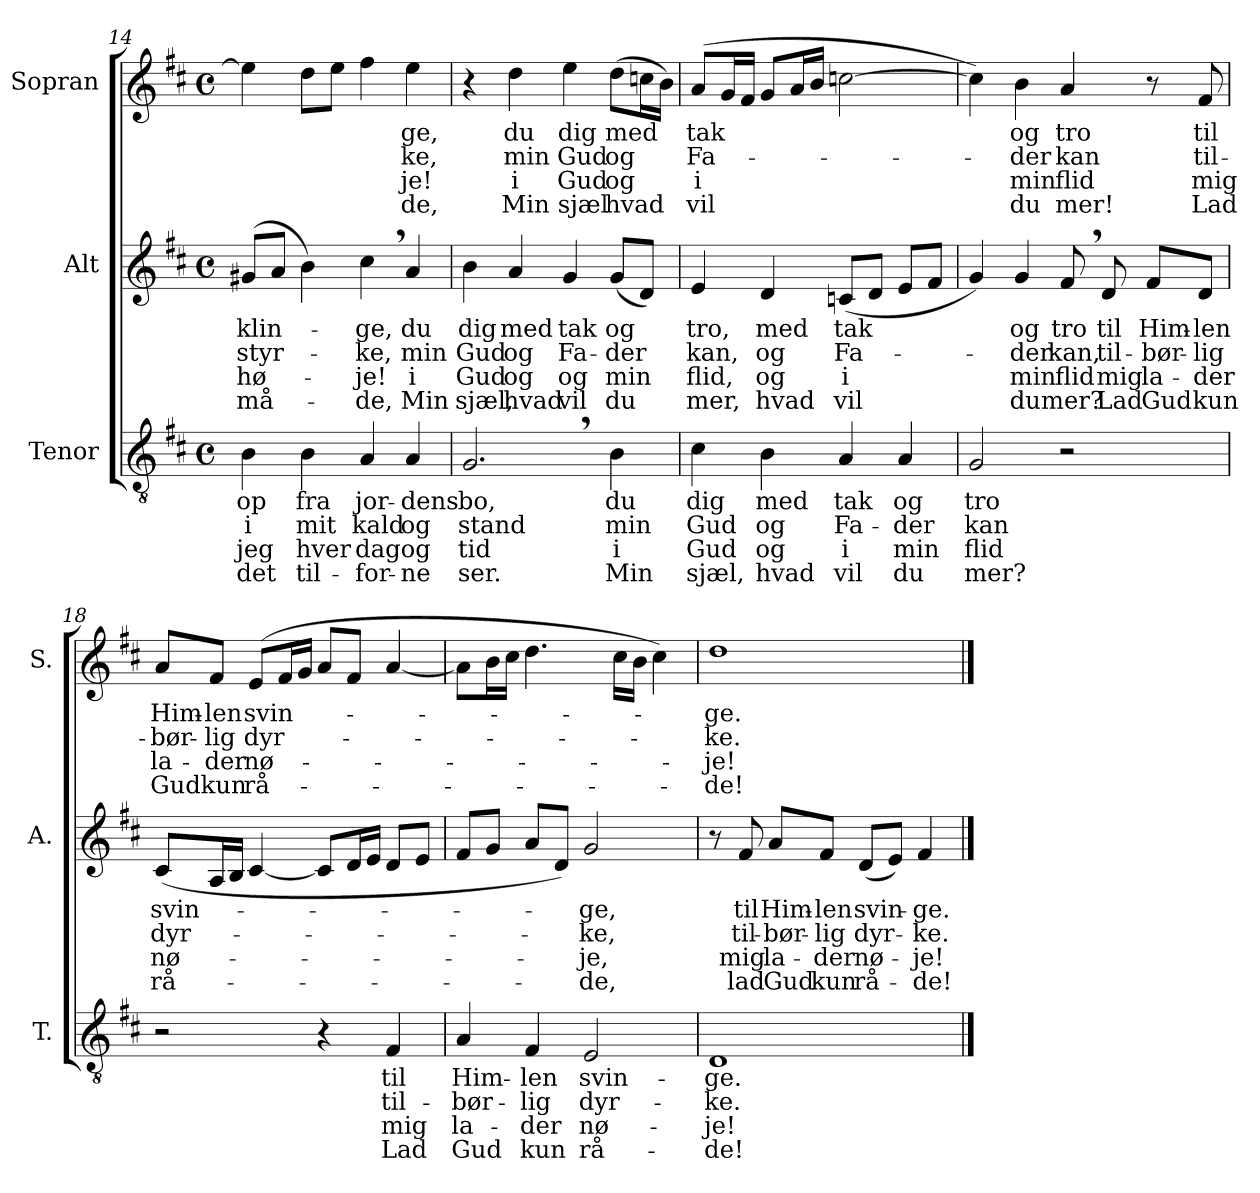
**kern	**text	**text	**text	**text	**kern	**text	**text	**text	**text	**kern	**text	**text	**text	**text
*part3	*part3	*part3	*part3	*part3	*part2	*part2	*part2	*part2	*part2	*part1	*part1	*part1	*part1	*part1
*staff3	*staff3	*staff3	*staff3	*staff3	*staff2	*staff2	*staff2	*staff2	*staff2	*staff1	*staff1	*staff1	*staff1	*staff1
*I"Tenor	*	*	*	*	*I"Alt	*	*	*	*	*I"Sopran	*	*	*	*
*I'T.	*	*	*	*	*I'A.	*	*	*	*	*I'S.	*	*	*	*
!!LO:PB:g=z
*clefGv2	*	*	*	*	*clefG2	*	*	*	*	*clefG2	*	*	*	*
*k[f#c#]	*	*	*	*	*k[f#c#]	*	*	*	*	*k[f#c#]	*	*	*	*
*M4/4	*	*	*	*	*M4/4	*	*	*	*	*M4/4	*	*	*	*
*met(c)	*	*	*	*	*met(c)	*	*	*	*	*met(c)	*	*	*	*
=14	=14	=14	=14	=14	=14	=14	=14	=14	=14	=14	=14	=14	=14	=14
!	!LO:LY:b	!LO:LY:b	!LO:LY:b	!LO:LY:b	!	!LO:LY:b	!LO:LY:b	!LO:LY:b	!LO:LY:b	!	!	!	!	!
4B\	op	i	jeg	det	(<8g#X/L	klin-	styr-	hø-	må-	4ee\]	.	.	.	.
.	.	.	.	.	8a/J	.	.	.	.	.	.	.	.	.
!	!LO:LY:b	!LO:LY:b	!LO:LY:b	!LO:LY:b	!	!	!	!	!	!	!	!	!	!
4B\	fra	mit	hver	til-	4b\)	.	.	.	.	8dd\L	.	.	.	.
.	.	.	.	.	.	.	.	.	.	8ee\J	.	.	.	.
!	!LO:LY:b	!LO:LY:b	!LO:LY:b	!LO:LY:b	!	!LO:LY:b	!LO:LY:b	!LO:LY:b	!LO:LY:b	!	!	!	!	!
4A/	jor-	kald	dag	-for-	4cc#,\	-ge,	-ke,	-je!	-de,	4ff#\	.	.	.	.
!	!LO:LY:b	!LO:LY:b	!LO:LY:b	!LO:LY:b	!	!LO:LY:b	!LO:LY:b	!LO:LY:b	!LO:LY:b	!	!LO:LY:b	!LO:LY:b	!LO:LY:b	!LO:LY:b
4A/	-dens	og	og	-ne	4a/	du	min	i	Min	4ee\	-ge,	-ke,	-je!	de,
=15	=15	=15	=15	=15	=15	=15	=15	=15	=15	=15	=15	=15	=15	=15
!	!LO:LY:b	!LO:LY:b	!LO:LY:b	!LO:LY:b	!	!LO:LY:b	!LO:LY:b	!LO:LY:b	!LO:LY:b	!	!	!	!	!
2.G,/	bo,	stand	tid	ser.	4b\	dig	Gud	Gud	sjæl,	4r	.	.	.	.
!	!	!	!	!	!	!LO:LY:b	!LO:LY:b	!LO:LY:b	!LO:LY:b	!	!LO:LY:b	!LO:LY:b	!LO:LY:b	!LO:LY:b
.	.	.	.	.	4a/	med	og	og	hvad	4dd\	du	min	i	Min
!	!	!	!	!	!	!LO:LY:b	!LO:LY:b	!LO:LY:b	!LO:LY:b	!	!LO:LY:b	!LO:LY:b	!LO:LY:b	!LO:LY:b
.	.	.	.	.	4g/	tak	Fa-	og	vil	4ee\	dig	Gud	Gud	sjæl
!	!LO:LY:b	!LO:LY:b	!LO:LY:b	!LO:LY:b	!	!LO:LY:b	!LO:LY:b	!LO:LY:b	!LO:LY:b	!	!LO:LY:b	!LO:LY:b	!LO:LY:b	!LO:LY:b
4B\	du	min	i	Min	(<8g/L	og	-der	min	du	(>8dd\L	med	og	og	hvad
.	.	.	.	.	8d/J)	.	.	.	.	16ccn\L	.	.	.	.
.	.	.	.	.	.	.	.	.	.	16b\JJ)	.	.	.	.
=16	=16	=16	=16	=16	=16	=16	=16	=16	=16	=16	=16	=16	=16	=16
!	!LO:LY:b	!LO:LY:b	!LO:LY:b	!LO:LY:b	!	!LO:LY:b	!LO:LY:b	!LO:LY:b	!LO:LY:b	!	!LO:LY:b	!LO:LY:b	!LO:LY:b	!LO:LY:b
4c#\	dig	Gud	Gud	sjæl,	4e/	tro,	kan,	flid,	mer,	(>8a/L	tak	Fa-	i	vil
.	.	.	.	.	.	.	.	.	.	16g/L	.	.	.	.
.	.	.	.	.	.	.	.	.	.	16f#/JJ	.	.	.	.
!	!LO:LY:b	!LO:LY:b	!LO:LY:b	!LO:LY:b	!	!LO:LY:b	!LO:LY:b	!LO:LY:b	!LO:LY:b	!	!	!	!	!
4B\	med	og	og	hvad	4d/	med	og	og	hvad	8g/L	.	.	.	.
.	.	.	.	.	.	.	.	.	.	16a/L	.	.	.	.
.	.	.	.	.	.	.	.	.	.	16b/JJ	.	.	.	.
!	!LO:LY:b	!LO:LY:b	!LO:LY:b	!LO:LY:b	!	!LO:LY:b	!LO:LY:b	!LO:LY:b	!LO:LY:b	!	!	!	!	!
4A/	tak	Fa-	i	vil	(<8cn/L	tak	Fa-	i	vil	[2ccn\	.	.	.	.
.	.	.	.	.	8d/J	.	.	.	.	.	.	.	.	.
!	!LO:LY:b	!LO:LY:b	!LO:LY:b	!LO:LY:b	!	!	!	!	!	!	!	!	!	!
4A/	og	-der	min	du	8e/L	.	.	.	.	.	.	.	.	.
.	.	.	.	.	8f#/J	.	.	.	.	.	.	.	.	.
=17	=17	=17	=17	=17	=17	=17	=17	=17	=17	=17	=17	=17	=17	=17
!	!LO:LY:b	!LO:LY:b	!LO:LY:b	!LO:LY:b	!	!	!	!	!	!	!	!	!	!
2G/	tro	kan	flid	mer?	4g/)	.	.	.	.	4cc\])	.	.	.	.
!	!	!	!	!	!	!LO:LY:b	!LO:LY:b	!LO:LY:b	!LO:LY:b	!	!LO:LY:b	!LO:LY:b	!LO:LY:b	!LO:LY:b
.	.	.	.	.	4g/	og	-der	min	du	4b\	og	-der	min	du
!	!	!	!	!	!	!LO:LY:b	!LO:LY:b	!LO:LY:b	!LO:LY:b	!	!LO:LY:b	!LO:LY:b	!LO:LY:b	!LO:LY:b
2r	.	.	.	.	8f#,/	tro	kan,	flid	mer?	4a/	tro	kan	flid	mer!
!	!	!	!	!	!	!LO:LY:b	!LO:LY:b	!LO:LY:b	!LO:LY:b	!	!	!	!	!
.	.	.	.	.	8d/	til	til-	mig	Lad	.	.	.	.	.
!	!	!	!	!	!	!LO:LY:b	!LO:LY:b	!LO:LY:b	!LO:LY:b	!	!	!	!	!
.	.	.	.	.	8f#/L	Him-	-bør-	la-	Gud	8r	.	.	.	.
!	!	!	!	!	!	!LO:LY:b	!LO:LY:b	!LO:LY:b	!LO:LY:b	!	!LO:LY:b	!LO:LY:b	!LO:LY:b	!LO:LY:b
.	.	.	.	.	8d/J	-len	-lig	-der	kun	8f#/	til	til-	mig	Lad
!!LO:LB:g=z
=18	=18	=18	=18	=18	=18	=18	=18	=18	=18	=18	=18	=18	=18	=18
!	!	!	!	!	!	!LO:LY:b	!LO:LY:b	!LO:LY:b	!LO:LY:b	!	!LO:LY:b	!LO:LY:b	!LO:LY:b	!LO:LY:b
2r	.	.	.	.	(>8c#/L	svin-	dyr-	nø-	rå-	8a/L	Him-	-bør-	la-	Gud
!	!	!	!	!	!	!	!	!	!	!	!LO:LY:b	!LO:LY:b	!LO:LY:b	!LO:LY:b
.	.	.	.	.	16A/L	.	.	.	.	8f#/J	-len	-lig	-der	kun
.	.	.	.	.	16B/JJ	.	.	.	.	.	.	.	.	.
!	!	!	!	!	!	!	!	!	!	!	!LO:LY:b	!LO:LY:b	!LO:LY:b	!LO:LY:b
.	.	.	.	.	[4c#/	.	.	.	.	(>8e/L	svin-	dyr-	nø-	rå-
.	.	.	.	.	.	.	.	.	.	16f#/L	.	.	.	.
.	.	.	.	.	.	.	.	.	.	16g/JJ	.	.	.	.
4r	.	.	.	.	8c#/L]	.	.	.	.	8a/L	.	.	.	.
.	.	.	.	.	16d/L	.	.	.	.	8f#/J	.	.	.	.
.	.	.	.	.	16e/JJ	.	.	.	.	.	.	.	.	.
!	!LO:LY:b	!LO:LY:b	!LO:LY:b	!LO:LY:b	!	!	!	!	!	!	!	!	!	!
4F#/	til	til-	mig	Lad	8d/L	.	.	.	.	[4a/	.	.	.	.
.	.	.	.	.	8e/J	.	.	.	.	.	.	.	.	.
=19	=19	=19	=19	=19	=19	=19	=19	=19	=19	=19	=19	=19	=19	=19
!	!LO:LY:b	!LO:LY:b	!LO:LY:b	!LO:LY:b	!	!	!	!	!	!	!	!	!	!
4A/	Him-	-bør-	la-	Gud	8f#/L	.	.	.	.	8a\L]	.	.	.	.
.	.	.	.	.	8g/J	.	.	.	.	16b\L	.	.	.	.
.	.	.	.	.	.	.	.	.	.	16cc#\JJ	.	.	.	.
!	!LO:LY:b	!LO:LY:b	!LO:LY:b	!LO:LY:b	!	!	!	!	!	!	!	!	!	!
4F#/	-len	-lig	-der	kun	8a/L	.	.	.	.	4.dd\	.	.	.	.
.	.	.	.	.	8d/J)	.	.	.	.	.	.	.	.	.
!	!LO:LY:b	!LO:LY:b	!LO:LY:b	!LO:LY:b	!	!LO:LY:b	!LO:LY:b	!LO:LY:b	!LO:LY:b	!	!	!	!	!
2E/	svin-	dyr-	nø-	rå-	2g/	-ge,	-ke,	-je,	de,	.	.	.	.	.
.	.	.	.	.	.	.	.	.	.	16cc#\LL	.	.	.	.
.	.	.	.	.	.	.	.	.	.	16b\JJ	.	.	.	.
.	.	.	.	.	.	.	.	.	.	4cc#\)	.	.	.	.
=20	=20	=20	=20	=20	=20	=20	=20	=20	=20	=20	=20	=20	=20	=20
!	!LO:LY:b	!LO:LY:b	!LO:LY:b	!LO:LY:b	!	!	!	!	!	!	!LO:LY:b	!LO:LY:b	!LO:LY:b	!LO:LY:b
1D	-ge.	-ke.	-je!	-de!	8r	.	.	.	.	1dd	-ge.	-ke.	-je!	-de!
!	!	!	!	!	!	!LO:LY:b	!LO:LY:b	!LO:LY:b	!LO:LY:b	!	!	!	!	!
.	.	.	.	.	8f#/	til	til-	mig	lad	.	.	.	.	.
!	!	!	!	!	!	!LO:LY:b	!LO:LY:b	!LO:LY:b	!LO:LY:b	!	!	!	!	!
.	.	.	.	.	8a/L	Him-	-bør-	la-	Gud	.	.	.	.	.
!	!	!	!	!	!	!LO:LY:b	!LO:LY:b	!LO:LY:b	!LO:LY:b	!	!	!	!	!
.	.	.	.	.	8f#/J	-len	-lig	-der	kun	.	.	.	.	.
!	!	!	!	!	!	!LO:LY:b	!LO:LY:b	!LO:LY:b	!LO:LY:b	!	!	!	!	!
.	.	.	.	.	(<8d/L	svin-	dyr-	nø-	rå-	.	.	.	.	.
.	.	.	.	.	8e/J)	.	.	.	.	.	.	.	.	.
!	!	!	!	!	!	!LO:LY:b	!LO:LY:b	!LO:LY:b	!LO:LY:b	!	!	!	!	!
.	.	.	.	.	4f#/	-ge.	-ke.	-je!	-de!	.	.	.	.	.
==	==	==	==	==	==	==	==	==	==	==	==	==	==	==
*-	*-	*-	*-	*-	*-	*-	*-	*-	*-	*-	*-	*-	*-	*-
